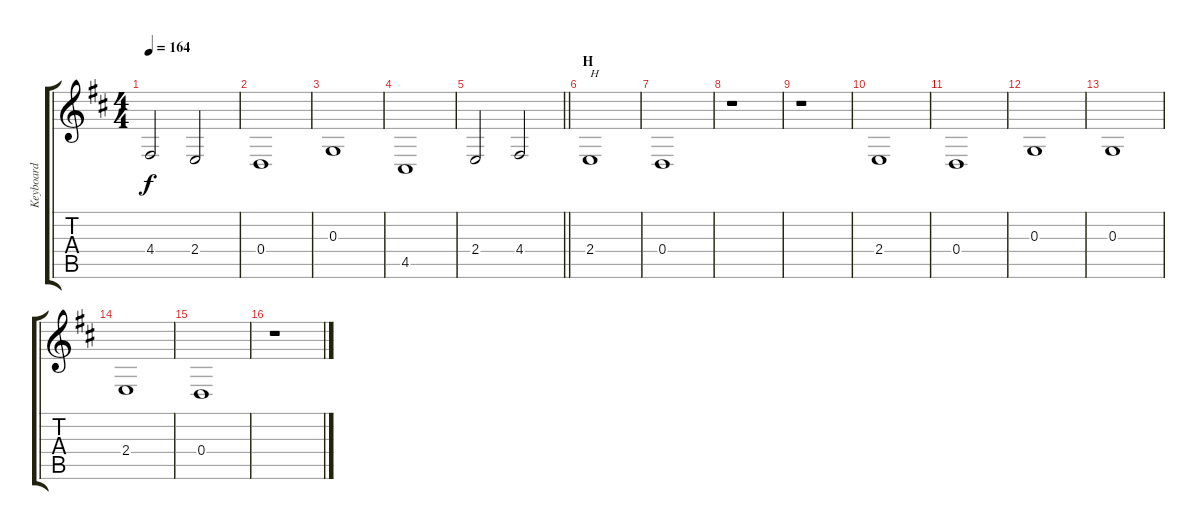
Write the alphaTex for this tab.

\track ("Keyboard" "Keyboard") {instrument acousticgrandpiano}
\staff {score tabs}
\tuning (E4 B3 G3 D3 A2 E2) {hide}
\ts (4 4)
\tempo 164
\clef g2
\ks d
4.4.2{dy f} 2.4.2 |
0.4.1 |
0.3.1 |
4.5.1 |
\barLineRight lightlight
2.4.2 4.4.2 |
\section ("" "H")
2.4.1{txt "H"} |
0.4.1 |
r.1 |
r.1 |
2.4.1 |
0.4.1 |
0.3.1 |
0.3.1 |
2.4.1 |
0.4.1 |
r.1
